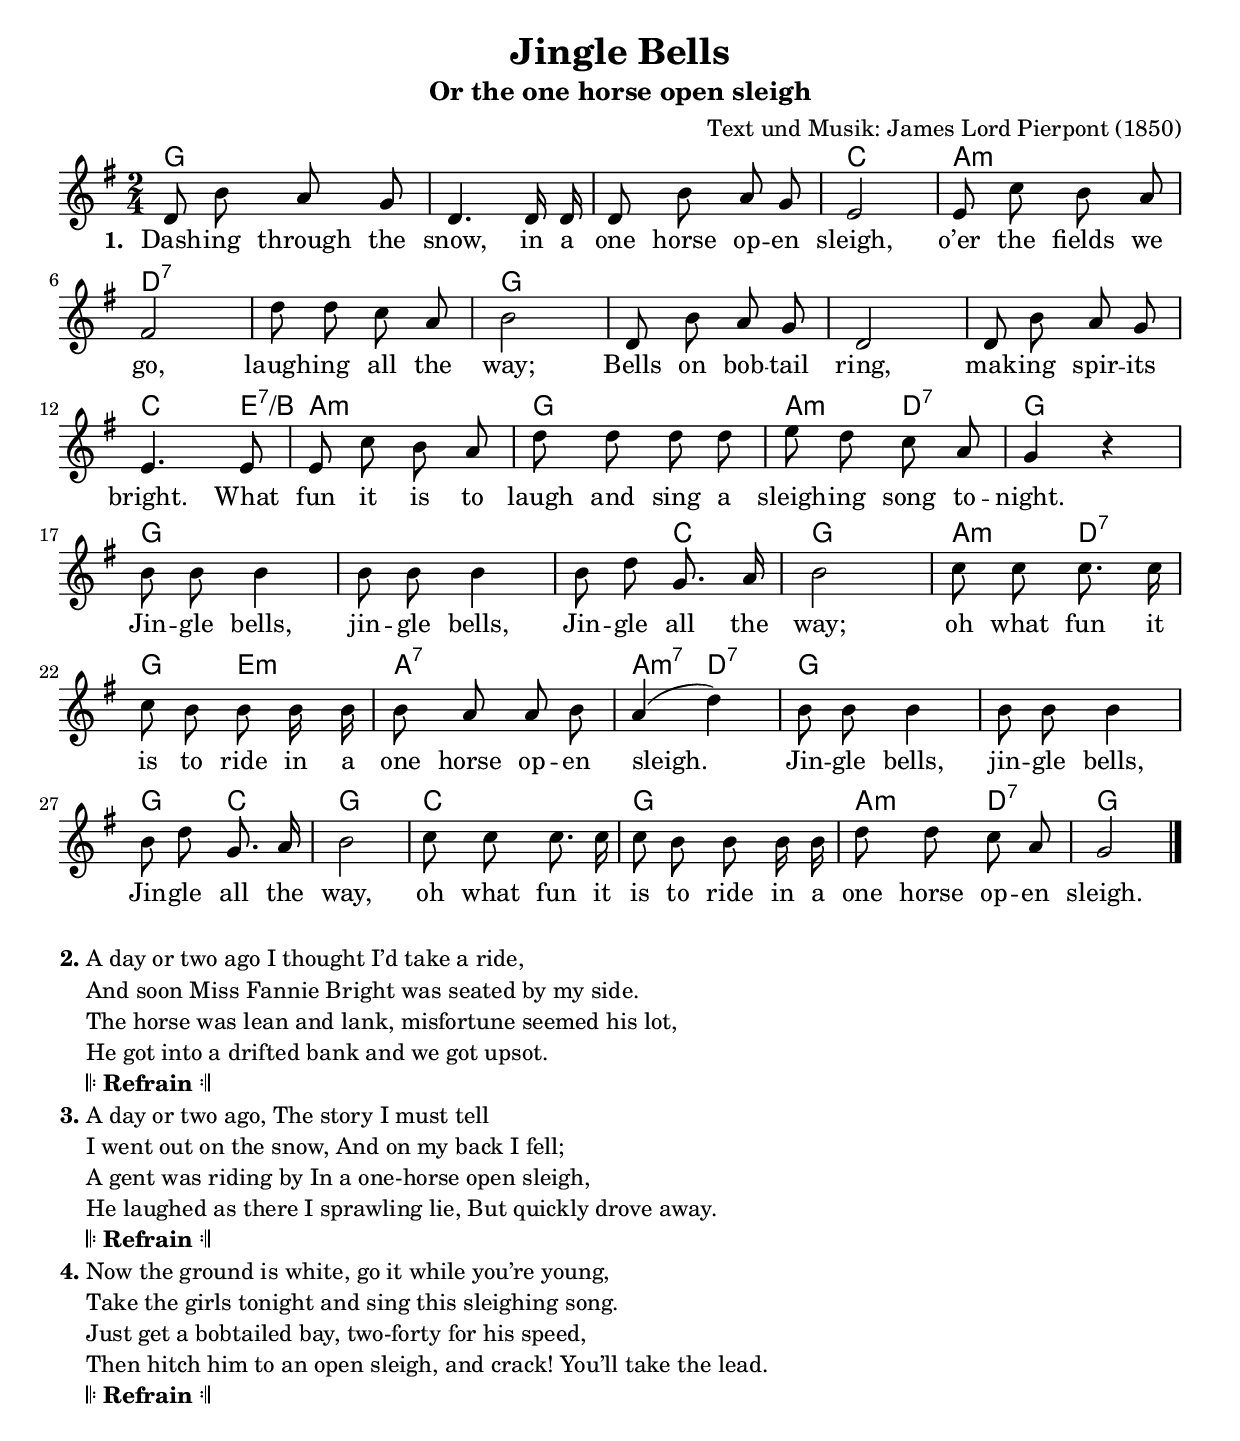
\version "2.12.3"

\include "default.ly"

\header {
  title="Jingle Bells"
  subtitle = "Or the one horse open sleigh"
  composer="Text und Musik: James Lord Pierpont (1850)"
%  poet="Text: James Lord Pierpont (1850)"
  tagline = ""
  id = "6e91ae5f6d6c758f1265d27382ea9bb7b5bb85ea"
}

Melodie=\relative c' {
        d8 b' a g      | % 1
        d4. d16 d      | % 2
        d8 b' a g      | % 3
        e2      | % 4
        e8 c' b a      | % 5
        fis2      | % 6
        d'8 d c a      | % 7
        b2      | % 8
        d,8 b' a g      | % 9
        d2      | % 10
        d8 b' a g      | % 11
        e4. e8      | % 12
        e c' b a      | % 13
        d d d d      | % 14
        e d c a      | % 15
        g4 r      | % 16
        b8 b b4      | % 17
        b8 b b4      | % 18
        b8 d g,8. a16      | % 19
        b2      | % 20
        c8 c c8. c16      | % 21
        c8 b b b16 b      | % 22
        b8 a a b      | % 23
        a4( d)      | % 24
        b8 b b4      | % 25
        b8 b b4      | % 26
        b8 d g,8. a16      | % 27
        b2      | % 28
        c8  c c8. c16      | % 29
        c8 b b b16 b      | % 30
        d8 d c a      | % 31
        g2
}


Akkorde= \chordmode {
        \set chordChanges = ##t
        g8 g g g g4. g16 g g8 g g g c2 %sleigh
        a8:m a:m a:m a:m d2:7 d8:7 d:7 d:7 d:7 g2 %way
        g8 g g g g2 g8 g g g c4. %bright
        e8:7/b a8:m a:m a:m a:m g g g g a:m a:m d:7 d:7 g4 s %night
        g8 g g4 g8 g g4 g8 g c8. c16 g2 %way
        a8:m a:m d8.:7 d16:7 g8 g e:m e16:m e:m a8:7 a:7 a:7 a:7 a4:m7 d:7 %sleigh
        g8 g g4 g8 g g4 g8 g c8. c16 g2 %way
        c8 c c8. c16 g8 g g g16 g a8:m a:m d:7 d:7 g2 %sleigh
}

Text=\lyricmode {
        \set stanza = " 1. "
        Dash -- ing  through the snow, in a one horse op -- en  sleigh,
        o’er the fields we go, laugh -- ing  all the way;
        Bells on bob -- tail  ring, mak -- ing  spir -- its  bright.
        What fun it is to laugh and sing a sleigh -- ing  song to -- night.
        Jin -- gle  bells, jin -- gle  bells, Jin -- gle  all the way;
        oh what fun it is to ride in a one horse op -- en  sleigh.
        Jin -- gle  bells, jin -- gle  bells, Jin -- gle  all the way,
        oh what fun it is to ride in a one horse op -- en  sleigh.
}


\score{
  <<
    \new ChordNames {\Akkorde}
    \new Voice = "Melodie" {
      \autoBeamOff
      \clef treble
      \key g \major
      \time 2/4
      \Melodie \bar "|."
    }
    \new Lyrics = Strophe \lyricsto Melodie \Text
  >>
%  \midi{}
}

\markup {
    \hspace #0.1 
     \column {
      \line { \bold "2."
        \column {
        "A day or two ago I thought I’d take a ride,"
        "And soon Miss Fannie Bright was seated by my side."
        "The horse was lean and lank, misfortune seemed his lot,"
        "He got into a drifted bank and we got upsot."
        \line {
               \char ##x1D106
               \bold "Refrain"
               \char ##x1D107
        }
        }
      }
      \hspace #0.1 
      \line { \bold "3."
        \column {
        "A day or two ago, The story I must tell"
        "I went out on the snow, And on my back I fell;"
        "A gent was riding by In a one-horse open sleigh,"
        "He laughed as there I sprawling lie, But quickly drove away."
        \line {
               \char ##x1D106
               \bold "Refrain"
               \char ##x1D107
        }
        }
      }
    \hspace #0.1  
     \column {
      \line { \bold "4."
        \column {
        "Now the ground is white, go it while you’re young,"
        "Take the girls tonight and sing this sleighing song."
        "Just get a bobtailed bay, two-forty for his speed,"
        "Then hitch him to an open sleigh, and crack! You’ll take the lead."
        \line {
               \char ##x1D106
               \bold "Refrain"
               \char ##x1D107
        }
        }
      }
    }
  }
  \hspace #0.1 
}

% some settings % vim: sw=2 et
